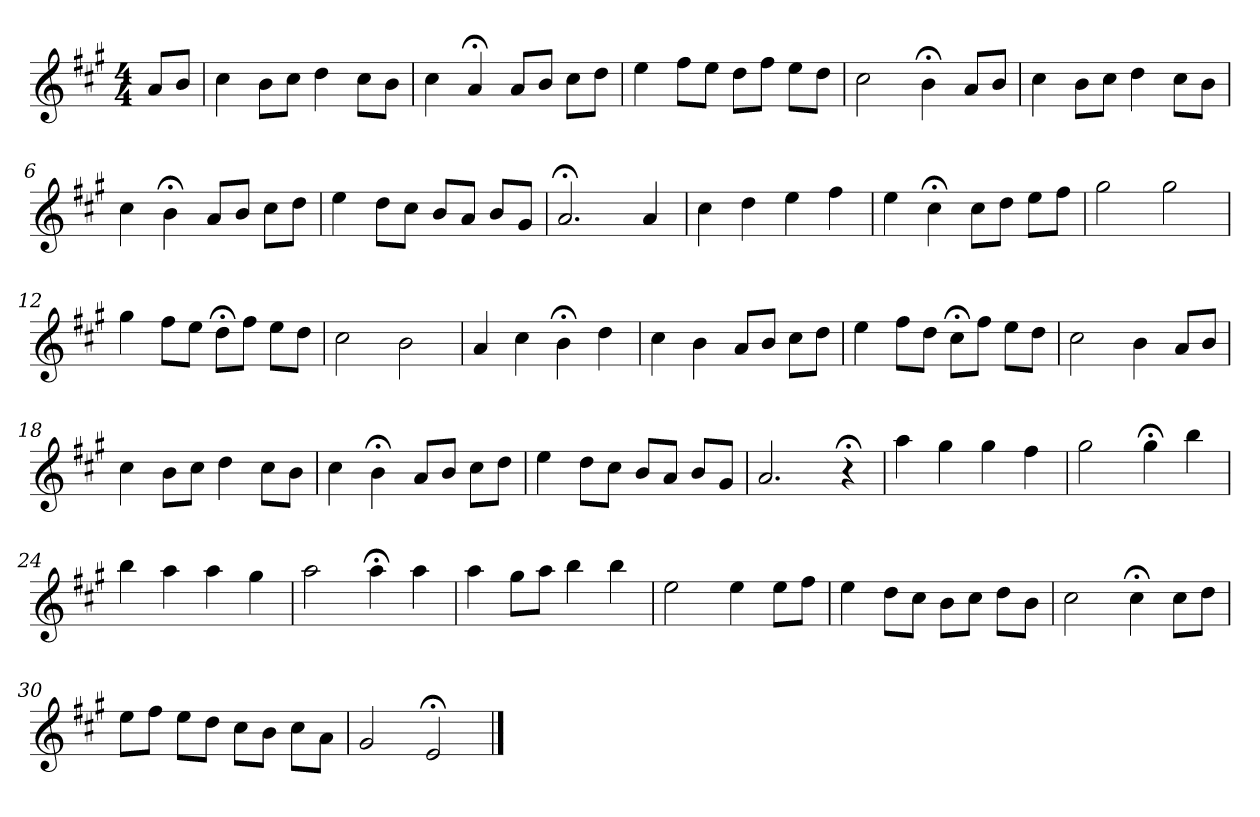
**kern
*part1
*staff1
*k[f#c#g#]
*A:
*M4/4
*MM120
=
8aL
8bJ
=1
4cc#
8bL
8cc#J
4dd
8cc#L
8bJ
=2
4cc#
4a;<
8aL
8bJ
8cc#L
8ddJ
=3
4ee
8ff#L
8eeJ
8ddL
8ff#J
8eeL
8ddJ
=4
2cc#
4b;<
8aL
8bJ
=5
4cc#
8bL
8cc#J
4dd
8cc#L
8bJ
=6
4cc#
4b;<
8aL
8bJ
8cc#L
8ddJ
=7
4ee
8ddL
8cc#J
8bL
8aJ
8bL
8g#J
=8
2.a;<
4a
=9
4cc#
4dd
4ee
4ff#
=10
4ee
4cc#;<
8cc#L
8ddJ
8eeL
8ff#J
=11
2gg#
2gg#
=12
4gg#
8ff#L
8eeJ
8dd;<L
8ff#J
8eeL
8ddJ
=13
2cc#
2b
=14
4a
4cc#
4b;<
4dd
=15
4cc#
4b
8aL
8bJ
8cc#L
8ddJ
=16
4ee
8ff#L
8ddJ
8cc#;<L
8ff#J
8eeL
8ddJ
=17
2cc#
4b
8aL
8bJ
=18
4cc#
8bL
8cc#J
4dd
8cc#L
8bJ
=19
4cc#
4b;<
8aL
8bJ
8cc#L
8ddJ
=20
4ee
8ddL
8cc#J
8bL
8aJ
8bL
8g#J
=21
2.a
4r;<
=22
4aa
4gg#
4gg#
4ff#
=23
2gg#
4gg#;<
4bb
=24
4bb
4aa
4aa
4gg#
=25
2aa
4aa;<
4aa
=26
4aa
8gg#L
8aaJ
4bb
4bb
=27
2ee
4ee
8eeL
8ff#J
=28
4ee
8ddL
8cc#J
8bL
8cc#J
8ddL
8bJ
=29
2cc#
4cc#;<
8cc#L
8ddJ
=30
8eeL
8ff#J
8eeL
8ddJ
8cc#L
8bJ
8cc#L
8aJ
=31
2g#
2e;<
==
*-
